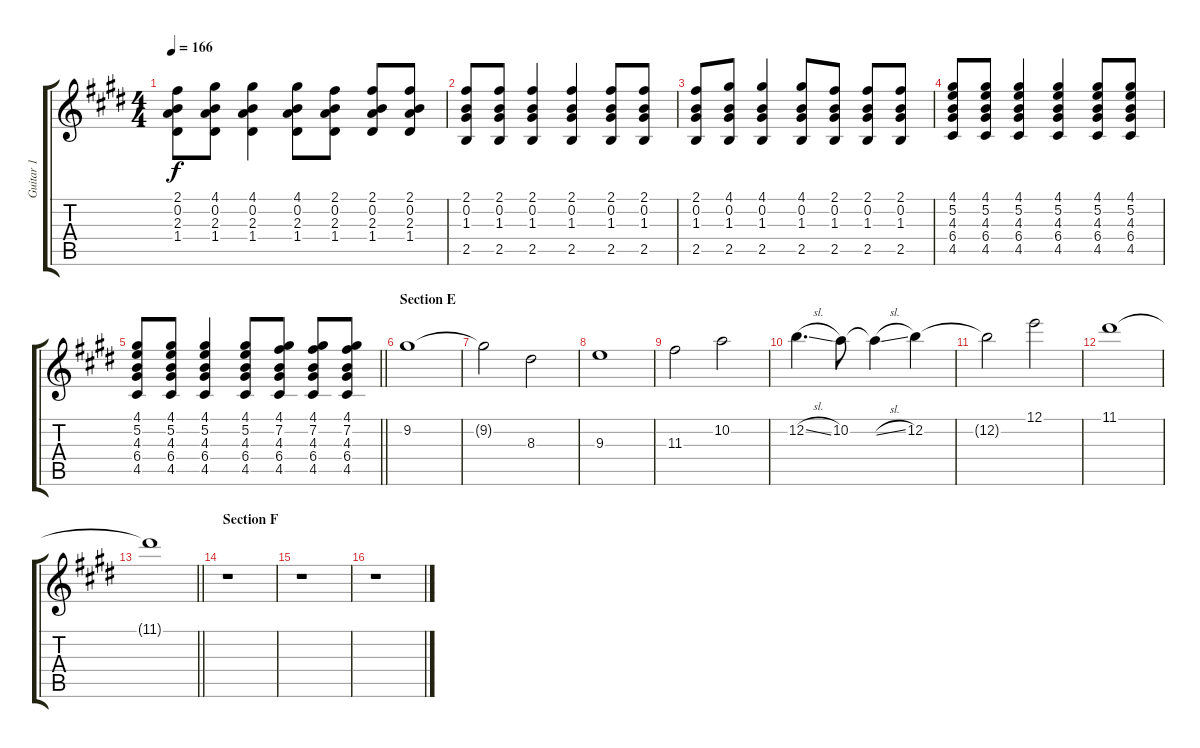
\track ("Guitar 1" "Guitar 1") {instrument overdrivenguitar}
\staff {score tabs}
\tuning (E4 B3 G3 D3 A2 E2) {hide}
\ts (4 4)
\tempo 166
\clef g2
\ks e
(2.1 0.2 2.3 1.4).8{dy f} (4.1 0.2 2.3 1.4).8 (4.1 0.2 2.3 1.4).4 (4.1 0.2 2.3 1.4).8 (2.1 0.2 2.3 1.4).8 (2.1 0.2 2.3 1.4).8 (2.1 0.2 2.3 1.4).8 |
(2.1 0.2 1.3 2.5).8 (2.1 0.2 1.3 2.5).8 (2.1 0.2 1.3 2.5).4 (2.1 0.2 1.3 2.5).4 (2.1 0.2 1.3 2.5).8 (2.1 0.2 1.3 2.5).8 |
(2.1 0.2 1.3 2.5).8 (4.1 0.2 1.3 2.5).8 (4.1 0.2 1.3 2.5).4 (4.1 0.2 1.3 2.5).8 (2.1 0.2 1.3 2.5).8 (2.1 0.2 1.3 2.5).8 (2.1 0.2 1.3 2.5).8 |
(4.1 5.2 4.3 6.4 4.5).8 (4.1 5.2 4.3 6.4 4.5).8 (4.1 5.2 4.3 6.4 4.5).4 (4.1 5.2 4.3 6.4 4.5).4 (4.1 5.2 4.3 6.4 4.5).8 (4.1 5.2 4.3 6.4 4.5).8 |
\barLineRight lightlight
(4.1 5.2 4.3 6.4 4.5).8 (4.1 5.2 4.3 6.4 4.5).8 (4.1 5.2 4.3 6.4 4.5).4 (4.1 5.2 4.3 6.4 4.5).8 (4.1 7.2 4.3 6.4 4.5).8 (4.1 7.2 4.3 6.4 4.5).8 (4.1 7.2 4.3 6.4 4.5).8 |
\section ("" "Section E")
9.2.1 |
9.2{t}.2 8.3.2 |
9.3.1 |
11.3.2 10.2.2 |
12.2{sl}.4{d} 10.2.8 10.2{sl t}.4 12.2.4 |
12.2{t}.2 12.1.2 |
11.1.1 |
\barLineRight lightlight
11.1{t}.1 |
\section ("" "Section F")
r.1 |
r.1 |
r.1
